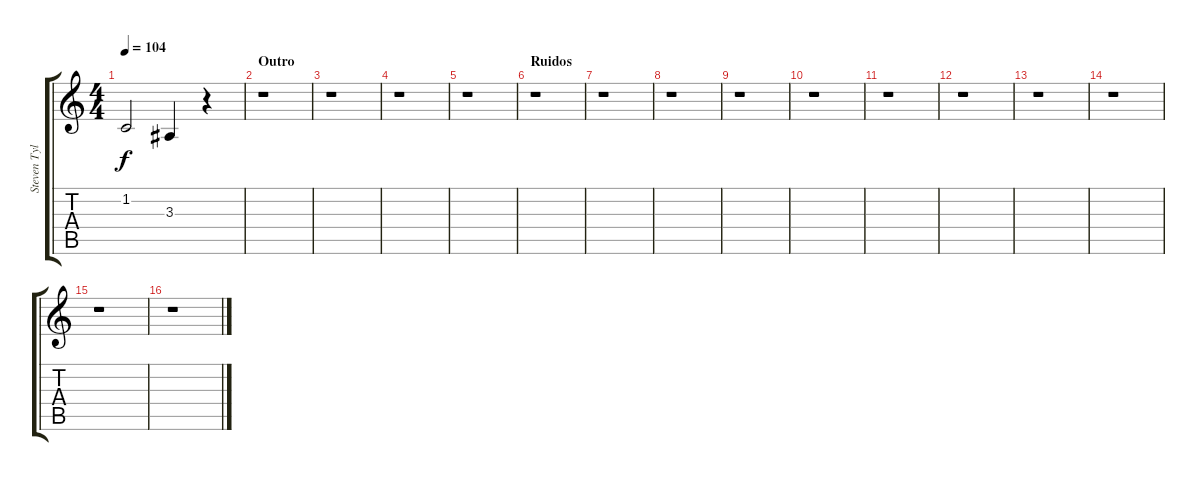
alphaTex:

\track ("Steven Tyler" "Steven Tyl") {instrument baritonesax}
\staff {score tabs}
\tuning (E4 B3 G3 D3 A2 E2) {hide}
\ts (4 4)
\tempo 104
\clef g2
\ks c
1.2.2{dy f} 3.3.4 r.4 |
\section ("" "Outro")
r.1 |
r.1 |
r.1 |
r.1 |
\section ("" "Ruidos")
r.1 |
r.1 |
r.1 |
r.1 |
r.1 |
r.1 |
r.1 |
r.1 |
r.1 |
r.1 |
r.1
